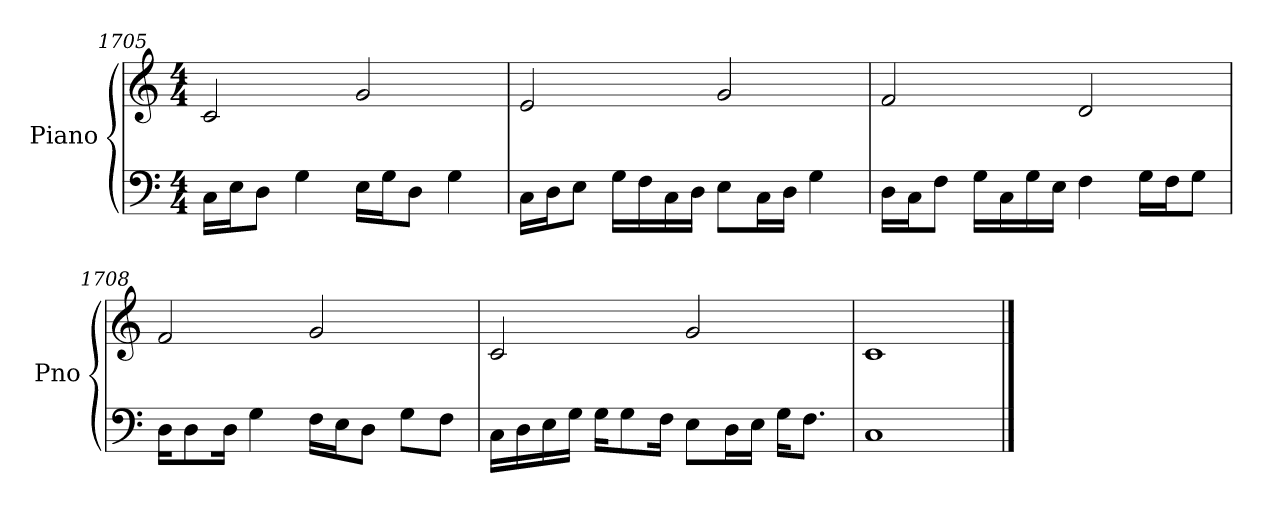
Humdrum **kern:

**kern	**kern
*part1	*part1
*staff2	*staff1
*I"Piano	*
*I'Pno	*
!!LO:LB:g=z
*clefF4	*clefG2
*k[]	*k[]
*M4/4	*M4/4
=1705	=1705
16C\LL	2c/
16E\J	.
8D\J	.
4G\	.
16E\LL	2g/
16G\J	.
8D\J	.
4G\	.
=1706	=1706
16C\LL	2e/
16D\J	.
8E\J	.
16G\LL	.
16F\	.
16C\	.
16D\JJ	.
8E\L	2g/
16C\L	.
16D\JJ	.
4G\	.
=1707	=1707
16D\LL	2f/
16C\J	.
8F\J	.
16G\LL	.
16C\	.
16G\	.
16E\JJ	.
4F\	2d/
16G\LL	.
16F\J	.
8G\J	.
!!LO:LB:g=z
=1708	=1708
16D\KL	2f/
8D\	.
16D\Jk	.
4G\	.
16F\LL	2g/
16E\J	.
8D\J	.
8G\L	.
8F\J	.
=1709	=1709
16C\LL	2c/
16D\	.
16E\	.
16G\JJ	.
16G\KL	.
8G\	.
16F\Jk	.
8E\L	2g/
16D\L	.
16E\JJ	.
16G\KL	.
8.F\J	.
=1710	=1710
1C	1c
==	==
*-	*-
